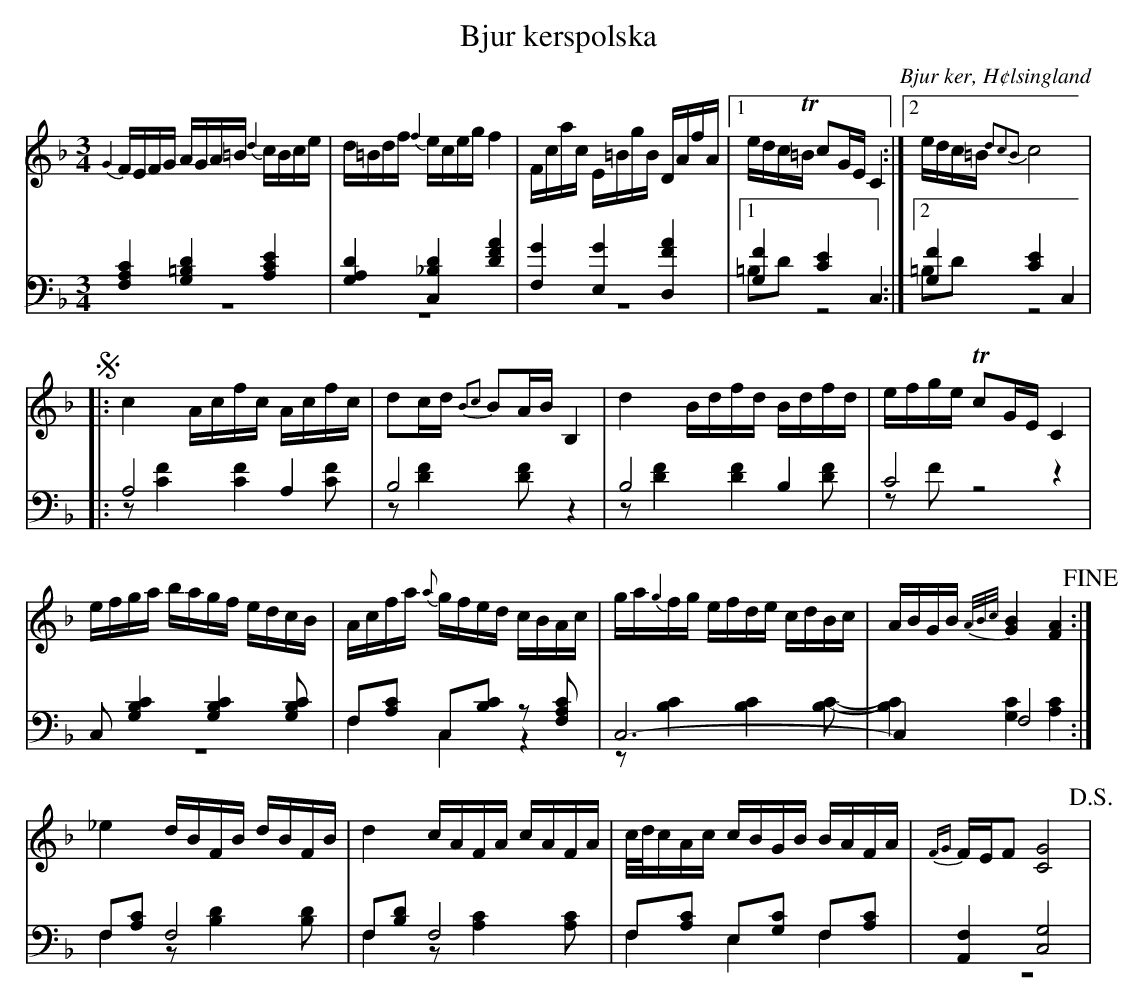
X:1
T: Bjur kerspolska
O: Bjur ker, H¢lsingland
M: 3/4
L: 1/16
K: F
V:1
V:2
V:3 merge
V:1
{G2}FEFG AGA=B {d2}cBce|d=Bdf {f2}eceg f4|Fcac E=BgB DAfA|1 edcT=B c2GE C4:|2 edc=B {d2c2B2}c8 |
!segno! |:c4 Acfc Acfc|d2cd {B2c2}B2AB B,4|d4 Bdfd Bdfd|efge Tc2GE C4|
efga bagf edcB|Acfa {a}gfed cBAc|ga{g2}fg efde cdBc|ABGB {A/B/c/}[G4B4] [F4A4] !fine!:|
_e4 dBFB dBFB|d4 cAFA cAFA|c/d/cAc cBGB BAFA|{FG}FEF2 [C8G8] !D.S.!|
V:2 clef=bass
[F,4A,4C4] [G,4=B,4D4] [A,4C4E4]|[G,4A,4D4] [C,4_B,4D4] [D4F4A4]|[F,4G4] [E,4G4] [D,4F4A4]|1 [G,4F4] [C4E4] C,4:|2 [G,4F4] [C4E4] C,4 |
|:A,8 A,4|B,8 z4|B,8  B,4|C8 z4|
C,2 [G,4B,4C4] [G,4B,4C4] [G,2B,2C2]|F,2[A,2C2] C,2[B,2C2] z2 [F,2A,2C2]|C,12-|C,4 F,8:|
F,2[A,2C2] F,8|F,2[B,2D2] F,8|F,2[A,2C2] E,2[G,2C2] F,2[A,2C2]|[A,,4F,4] [C,8G,8] |
V:3 clef=bass
z12|z12|z12|1 =B,2D2 z8:|2 =B,2D2 z8|
|:z2 [C4F4] [C4F4] [C2F2]|z2 [D4F4] [D2F2] z4|z2 [D4F4] [D4F4] [D2F2]|z2 F2 z8|
z12|F,4 C,4 z4|z2 [B,4C4] [B,4C4] [B,2C2]-|[B,4C4] [G,4C4] [A,4C4]:|
F,4 z2 [B,4D4] [B,2D2]|F,4 z2 [A,4C4] [A,2C2]|F,4 E,4 F,4|z12|
